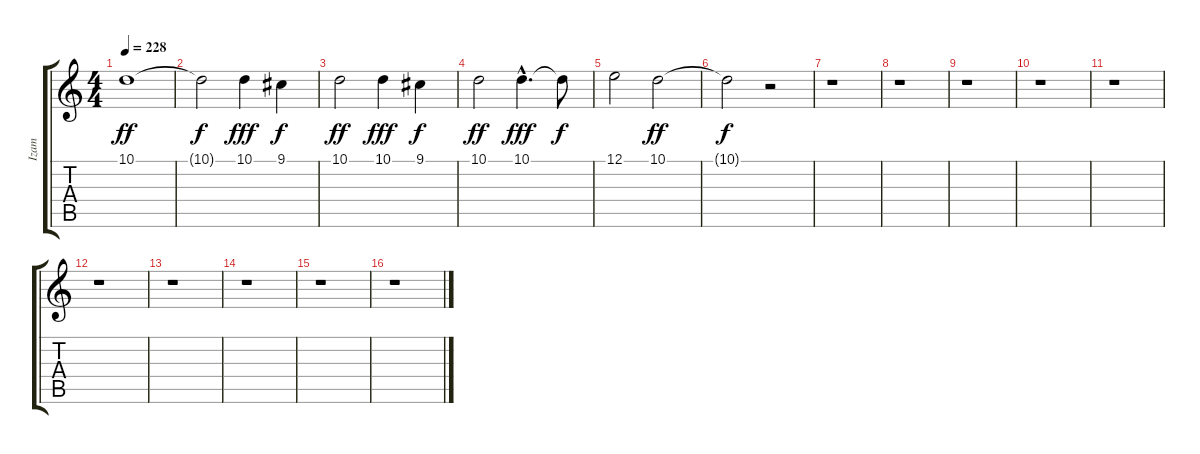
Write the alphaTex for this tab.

\track ("Izam" "Izam") {instrument oboe}
\staff {score tabs}
\tuning (E4 B3 G3 D3 A2 E2) {hide}
\ts (4 4)
\tempo 228
\clef g2
\ks c
10.1.1{dy ff} |
10.1{t}.2{dy f} 10.1.4{dy fff} 9.1.4{dy f} |
10.1.2{dy ff} 10.1.4{dy fff} 9.1.4{dy f} |
10.1.2{dy ff} 10.1{hac}.4{d dy fff} 10.1{t}.8{dy f} |
12.1.2 10.1.2{dy ff} |
10.1{t}.2{dy f} r.2 |
r.1 |
r.1 |
r.1 |
r.1 |
r.1 |
r.1 |
r.1 |
r.1 |
r.1 |
r.1
